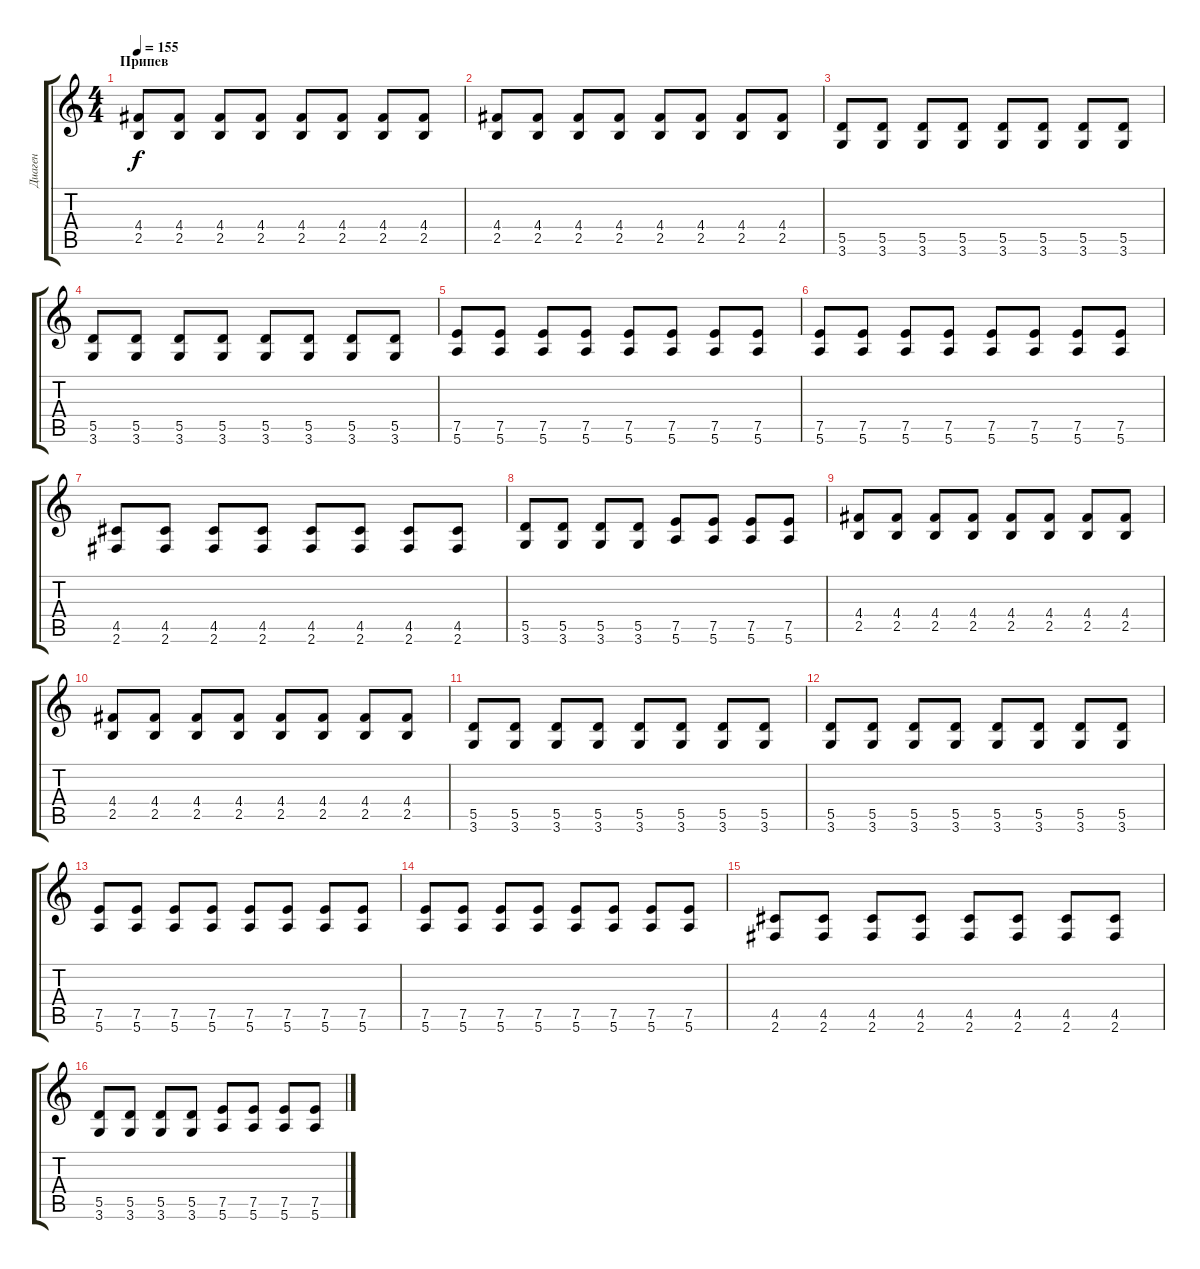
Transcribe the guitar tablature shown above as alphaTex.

\track ("Диаген" "Диаген") {instrument overdrivenguitar}
\staff {score tabs}
\tuning (E4 B3 G3 D3 A2 E2) {hide}
\ts (4 4)
\section ("" "Припев")
\tempo 155
\clef g2
\ks c
(4.4 2.5).8{dy f} (4.4 2.5).8 (4.4 2.5).8 (4.4 2.5).8 (4.4 2.5).8 (4.4 2.5).8 (4.4 2.5).8 (4.4 2.5).8 |
(4.4 2.5).8 (4.4 2.5).8 (4.4 2.5).8 (4.4 2.5).8 (4.4 2.5).8 (4.4 2.5).8 (4.4 2.5).8 (4.4 2.5).8 |
(5.5 3.6).8 (5.5 3.6).8 (5.5 3.6).8 (5.5 3.6).8 (5.5 3.6).8 (5.5 3.6).8 (5.5 3.6).8 (5.5 3.6).8 |
(5.5 3.6).8 (5.5 3.6).8 (5.5 3.6).8 (5.5 3.6).8 (5.5 3.6).8 (5.5 3.6).8 (5.5 3.6).8 (5.5 3.6).8 |
(7.5 5.6).8 (7.5 5.6).8 (7.5 5.6).8 (7.5 5.6).8 (7.5 5.6).8 (7.5 5.6).8 (7.5 5.6).8 (7.5 5.6).8 |
(7.5 5.6).8 (7.5 5.6).8 (7.5 5.6).8 (7.5 5.6).8 (7.5 5.6).8 (7.5 5.6).8 (7.5 5.6).8 (7.5 5.6).8 |
(4.5 2.6).8 (4.5 2.6).8 (4.5 2.6).8 (4.5 2.6).8 (4.5 2.6).8 (4.5 2.6).8 (4.5 2.6).8 (4.5 2.6).8 |
(5.5 3.6).8 (5.5 3.6).8 (5.5 3.6).8 (5.5 3.6).8 (7.5 5.6).8 (7.5 5.6).8 (7.5 5.6).8 (7.5 5.6).8 |
(4.4 2.5).8 (4.4 2.5).8 (4.4 2.5).8 (4.4 2.5).8 (4.4 2.5).8 (4.4 2.5).8 (4.4 2.5).8 (4.4 2.5).8 |
(4.4 2.5).8 (4.4 2.5).8 (4.4 2.5).8 (4.4 2.5).8 (4.4 2.5).8 (4.4 2.5).8 (4.4 2.5).8 (4.4 2.5).8 |
(5.5 3.6).8 (5.5 3.6).8 (5.5 3.6).8 (5.5 3.6).8 (5.5 3.6).8 (5.5 3.6).8 (5.5 3.6).8 (5.5 3.6).8 |
(5.5 3.6).8 (5.5 3.6).8 (5.5 3.6).8 (5.5 3.6).8 (5.5 3.6).8 (5.5 3.6).8 (5.5 3.6).8 (5.5 3.6).8 |
(7.5 5.6).8 (7.5 5.6).8 (7.5 5.6).8 (7.5 5.6).8 (7.5 5.6).8 (7.5 5.6).8 (7.5 5.6).8 (7.5 5.6).8 |
(7.5 5.6).8 (7.5 5.6).8 (7.5 5.6).8 (7.5 5.6).8 (7.5 5.6).8 (7.5 5.6).8 (7.5 5.6).8 (7.5 5.6).8 |
(4.5 2.6).8 (4.5 2.6).8 (4.5 2.6).8 (4.5 2.6).8 (4.5 2.6).8 (4.5 2.6).8 (4.5 2.6).8 (4.5 2.6).8 |
(5.5 3.6).8 (5.5 3.6).8 (5.5 3.6).8 (5.5 3.6).8 (7.5 5.6).8 (7.5 5.6).8 (7.5 5.6).8 (7.5 5.6).8
